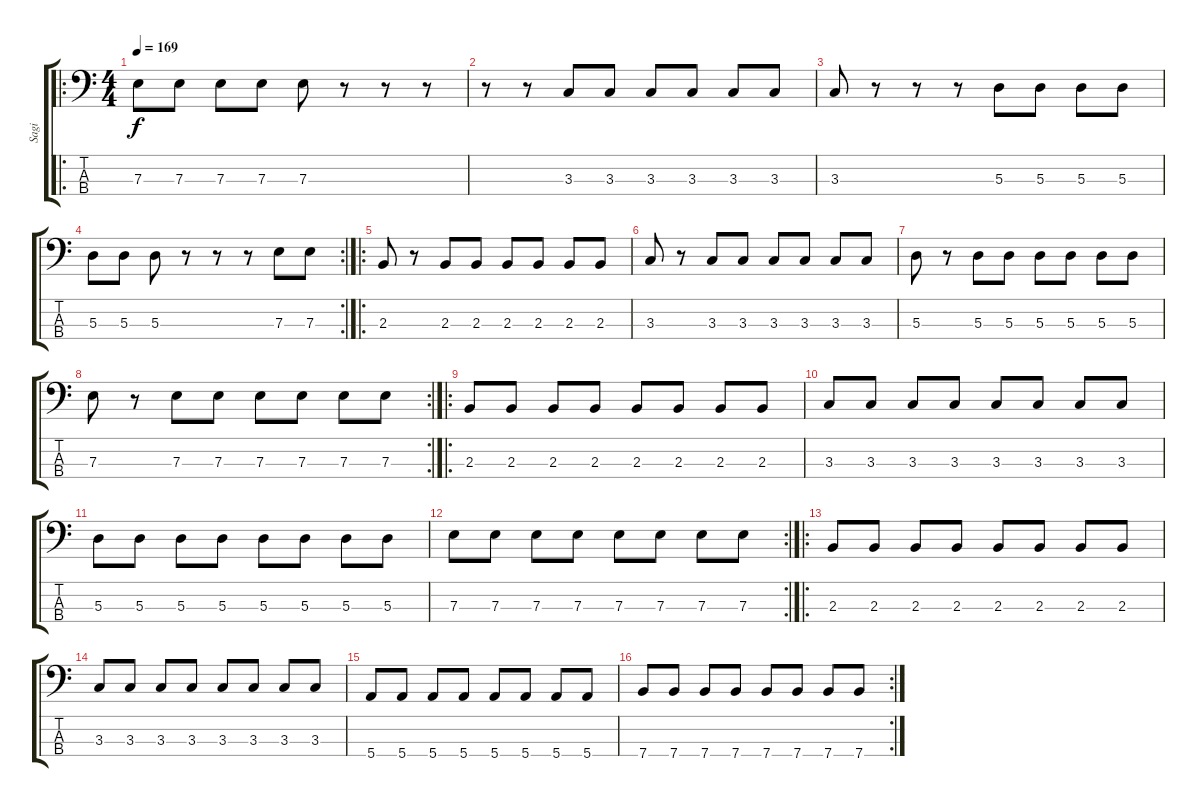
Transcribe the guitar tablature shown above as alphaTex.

\track ("Sagi" "Sagi") {instrument electricbassfinger}
\staff {score tabs}
\tuning (G2 D2 A1 E1) {hide}
\ro
\ts (4 4)
\tempo 169
\clef f4
\ks c
7.3.8{dy f} 7.3.8 7.3.8 7.3.8 7.3.8 r.8 r.8 r.8 |
r.8 r.8 3.3.8 3.3.8 3.3.8 3.3.8 3.3.8 3.3.8 |
3.3.8 r.8 r.8 r.8 5.3.8 5.3.8 5.3.8 5.3.8 |
\rc 2
5.3.8 5.3.8 5.3.8 r.8 r.8 r.8 7.3.8 7.3.8 |
\ro
2.3.8 r.8 2.3.8 2.3.8 2.3.8 2.3.8 2.3.8 2.3.8 |
3.3.8 r.8 3.3.8 3.3.8 3.3.8 3.3.8 3.3.8 3.3.8 |
5.3.8 r.8 5.3.8 5.3.8 5.3.8 5.3.8 5.3.8 5.3.8 |
\rc 2
7.3.8 r.8 7.3.8 7.3.8 7.3.8 7.3.8 7.3.8 7.3.8 |
\ro
2.3.8 2.3.8 2.3.8 2.3.8 2.3.8 2.3.8 2.3.8 2.3.8 |
3.3.8 3.3.8 3.3.8 3.3.8 3.3.8 3.3.8 3.3.8 3.3.8 |
5.3.8 5.3.8 5.3.8 5.3.8 5.3.8 5.3.8 5.3.8 5.3.8 |
\rc 2
7.3.8 7.3.8 7.3.8 7.3.8 7.3.8 7.3.8 7.3.8 7.3.8 |
\ro
2.3.8 2.3.8 2.3.8 2.3.8 2.3.8 2.3.8 2.3.8 2.3.8 |
3.3.8 3.3.8 3.3.8 3.3.8 3.3.8 3.3.8 3.3.8 3.3.8 |
5.4.8 5.4.8 5.4.8 5.4.8 5.4.8 5.4.8 5.4.8 5.4.8 |
\rc 2
7.4.8 7.4.8 7.4.8 7.4.8 7.4.8 7.4.8 7.4.8 7.4.8
